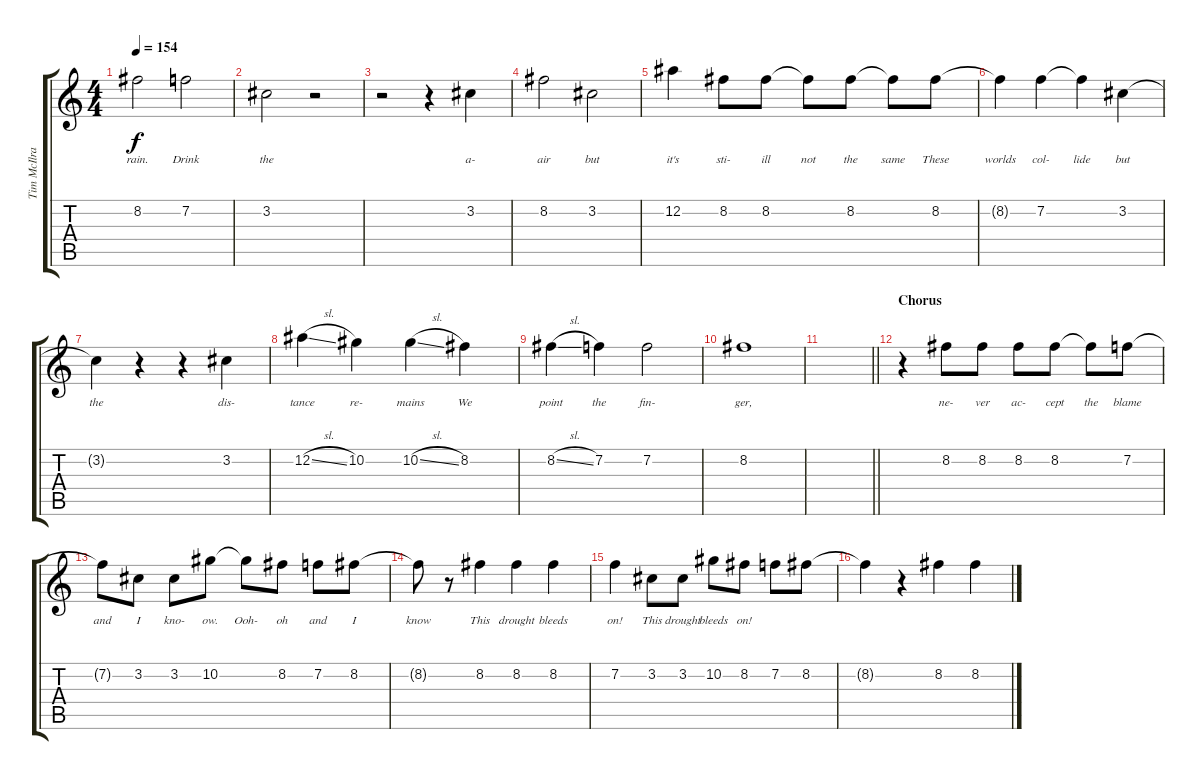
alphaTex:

\track ("Tim McIlrath - Vocals" "Tim McIlra") {instrument distortionguitar}
\staff {score tabs}
\tuning (Eb4 Bb3 Gb3 Db3 Ab2 Eb2) {hide}
\ts (4 4)
\tempo 154
\clef g2
\ks c
8.2.2{lyrics (0 "rain.") lyrics (1 "") lyrics (2 "") lyrics (3 "") lyrics (4 "") dy f} 7.2.2{lyrics (0 "Drink") lyrics (1 "") lyrics (2 "") lyrics (3 "") lyrics (4 "")} |
3.2.2{lyrics (0 "the") lyrics (1 "") lyrics (2 "") lyrics (3 "") lyrics (4 "")} r.2 |
r.2 r.4 3.2.4{lyrics (0 "a-") lyrics (1 "") lyrics (2 "") lyrics (3 "") lyrics (4 "")} |
8.2.2{lyrics (0 "air") lyrics (1 "") lyrics (2 "") lyrics (3 "") lyrics (4 "")} 3.2.2{lyrics (0 "but") lyrics (1 "") lyrics (2 "") lyrics (3 "") lyrics (4 "")} |
12.2.4{lyrics (0 "it's") lyrics (1 "") lyrics (2 "") lyrics (3 "") lyrics (4 "")} 8.2.8{lyrics (0 "sti-") lyrics (1 "") lyrics (2 "") lyrics (3 "") lyrics (4 "")} 8.2.8{lyrics (0 "ill") lyrics (1 "") lyrics (2 "") lyrics (3 "") lyrics (4 "")} 8.2{t}.8{lyrics (0 "not") lyrics (1 "") lyrics (2 "") lyrics (3 "") lyrics (4 "")} 8.2.8{lyrics (0 "the") lyrics (1 "") lyrics (2 "") lyrics (3 "") lyrics (4 "")} 8.2{t}.8{lyrics (0 "same") lyrics (1 "") lyrics (2 "") lyrics (3 "") lyrics (4 "")} 8.2.8{lyrics (0 "These") lyrics (1 "") lyrics (2 "") lyrics (3 "") lyrics (4 "")} |
8.2{t}.4{lyrics (0 "worlds") lyrics (1 "") lyrics (2 "") lyrics (3 "") lyrics (4 "")} 7.2.4{lyrics (0 "col-") lyrics (1 "") lyrics (2 "") lyrics (3 "") lyrics (4 "")} 7.2{t}.4{lyrics (0 "lide") lyrics (1 "") lyrics (2 "") lyrics (3 "") lyrics (4 "")} 3.2.4{lyrics (0 "but") lyrics (1 "") lyrics (2 "") lyrics (3 "") lyrics (4 "")} |
3.2{t}.4{lyrics (0 "the") lyrics (1 "") lyrics (2 "") lyrics (3 "") lyrics (4 "")} r.4 r.4 3.2.4{lyrics (0 "dis-") lyrics (1 "") lyrics (2 "") lyrics (3 "") lyrics (4 "")} |
12.2{sl}.4{lyrics (0 "tance") lyrics (1 "") lyrics (2 "") lyrics (3 "") lyrics (4 "")} 10.2.4{lyrics (0 "re-") lyrics (1 "") lyrics (2 "") lyrics (3 "") lyrics (4 "")} 10.2{sl}.4{lyrics (0 "mains") lyrics (1 "") lyrics (2 "") lyrics (3 "") lyrics (4 "")} 8.2.4{lyrics (0 "We") lyrics (1 "") lyrics (2 "") lyrics (3 "") lyrics (4 "")} |
8.2{sl}.4{lyrics (0 "point") lyrics (1 "") lyrics (2 "") lyrics (3 "") lyrics (4 "")} 7.2.4{lyrics (0 "the") lyrics (1 "") lyrics (2 "") lyrics (3 "") lyrics (4 "")} 7.2.2{lyrics (0 "fin-") lyrics (1 "") lyrics (2 "") lyrics (3 "") lyrics (4 "")} |
8.2.1{lyrics (0 "ger,") lyrics (1 "") lyrics (2 "") lyrics (3 "") lyrics (4 "")} |
\barLineRight lightlight
|
\section ("" "Chorus")
r.4 8.2.8{lyrics (0 "ne-") lyrics (1 "") lyrics (2 "") lyrics (3 "") lyrics (4 "")} 8.2.8{lyrics (0 "ver") lyrics (1 "") lyrics (2 "") lyrics (3 "") lyrics (4 "")} 8.2.8{lyrics (0 "ac-") lyrics (1 "") lyrics (2 "") lyrics (3 "") lyrics (4 "")} 8.2.8{lyrics (0 "cept") lyrics (1 "") lyrics (2 "") lyrics (3 "") lyrics (4 "")} 8.2{t}.8{lyrics (0 "the") lyrics (1 "") lyrics (2 "") lyrics (3 "") lyrics (4 "")} 7.2.8{lyrics (0 "blame") lyrics (1 "") lyrics (2 "") lyrics (3 "") lyrics (4 "")} |
7.2{t}.8{lyrics (0 "and") lyrics (1 "") lyrics (2 "") lyrics (3 "") lyrics (4 "")} 3.2.8{lyrics (0 "I") lyrics (1 "") lyrics (2 "") lyrics (3 "") lyrics (4 "")} 3.2.8{lyrics (0 "kno-") lyrics (1 "") lyrics (2 "") lyrics (3 "") lyrics (4 "")} 10.2.8{lyrics (0 "ow.") lyrics (1 "") lyrics (2 "") lyrics (3 "") lyrics (4 "")} 10.2{t}.8{lyrics (0 "Ooh-") lyrics (1 "") lyrics (2 "") lyrics (3 "") lyrics (4 "")} 8.2.8{lyrics (0 "oh") lyrics (1 "") lyrics (2 "") lyrics (3 "") lyrics (4 "")} 7.2.8{lyrics (0 "and") lyrics (1 "") lyrics (2 "") lyrics (3 "") lyrics (4 "")} 8.2.8{lyrics (0 "I") lyrics (1 "") lyrics (2 "") lyrics (3 "") lyrics (4 "")} |
8.2{t}.8{lyrics (0 "know") lyrics (1 "") lyrics (2 "") lyrics (3 "") lyrics (4 "")} r.8 8.2.4{lyrics (0 "This") lyrics (1 "") lyrics (2 "") lyrics (3 "") lyrics (4 "")} 8.2.4{lyrics (0 "drought") lyrics (1 "") lyrics (2 "") lyrics (3 "") lyrics (4 "")} 8.2.4{lyrics (0 "bleeds") lyrics (1 "") lyrics (2 "") lyrics (3 "") lyrics (4 "")} |
7.2.4{lyrics (0 "on!") lyrics (1 "") lyrics (2 "") lyrics (3 "") lyrics (4 "")} 3.2.8{lyrics (0 "This") lyrics (1 "") lyrics (2 "") lyrics (3 "") lyrics (4 "")} 3.2.8{lyrics (0 "drought") lyrics (1 "") lyrics (2 "") lyrics (3 "") lyrics (4 "")} 10.2.8{lyrics (0 "bleeds") lyrics (1 "") lyrics (2 "") lyrics (3 "") lyrics (4 "")} 8.2.8{lyrics (0 "on!") lyrics (1 "") lyrics (2 "") lyrics (3 "") lyrics (4 "")} 7.2.8 8.2.8 |
8.2{t}.4 r.4 8.2.4 8.2.4
